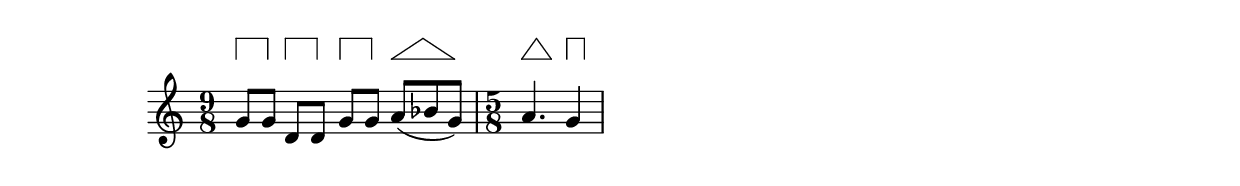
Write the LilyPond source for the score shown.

%% Do not edit this file; it is auto-generated from LSR http://lsr.dsi.unimi.it
%% This file is in the public domain.
\version "2.11.38"

\header {
  lsrtags = "rhythms"
 texidoc = "
The Scheme function @code{set-time-signature}, in combination with the
Measure grouping engraver,  it will create MeasureGrouping signs.  Such
signs ease reading rhythmically complex modern music.  In the following
example, the 9/8 measure is subdivided in 2, 2, 2 and 3.  This is
passed to @code{set-time-signature} as the third argument @code{(2 2 2
3)}


" }
% begin verbatim
\score {
  \relative c'' {
    #(set-time-signature 9 8 '(2 2 2 3))
    g8[ g] d[ d] g[ g] a8[( bes g]) |
    #(set-time-signature 5 8 '(3 2))
    a4. g4
  }
  \layout {
    \context {
      \Staff
      \consists "Measure_grouping_engraver"
    }
  }
}

